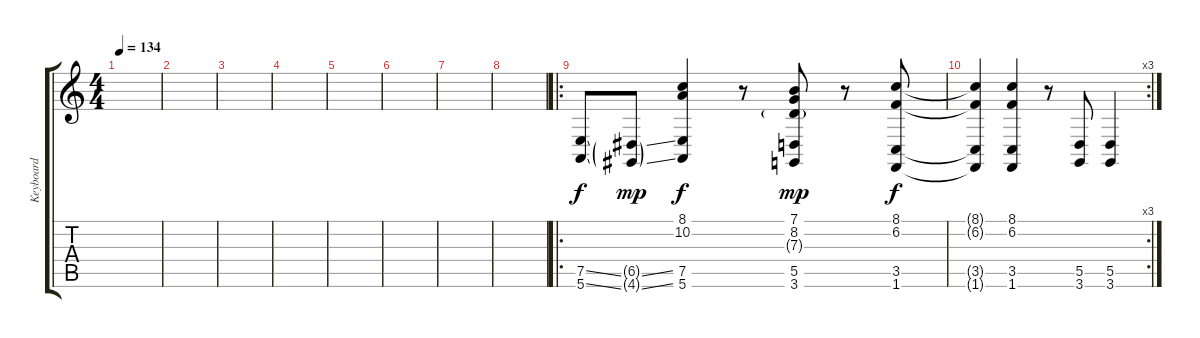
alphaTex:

\track ("Keyboard" "Keyboard") {instrument lead2sawtooth}
\staff {score tabs}
\tuning (E4 B3 G3 D3 A2 E2) {hide}
\ts (4 4)
\tempo 134
\clef g2
\ks c
|
|
|
|
|
|
|
|
\ro
(7.5{ss} 5.6{ss}).8{volume 13} (6.5{ss g} 4.6{ss g}).8{dy mp} (8.1 10.2 7.5 5.6).4{dy f} r.8 (7.1 8.2 7.3{g} 5.5 3.6).8{dy mp} r.8 (8.1 6.2 3.5 1.6).8{dy f} |
\rc 3
(8.1{t} 6.2{t} 3.5{t} 1.6{t}).4 (8.1 6.2 3.5 1.6).4 r.8 (5.5 3.6).8 (5.5 3.6).4
